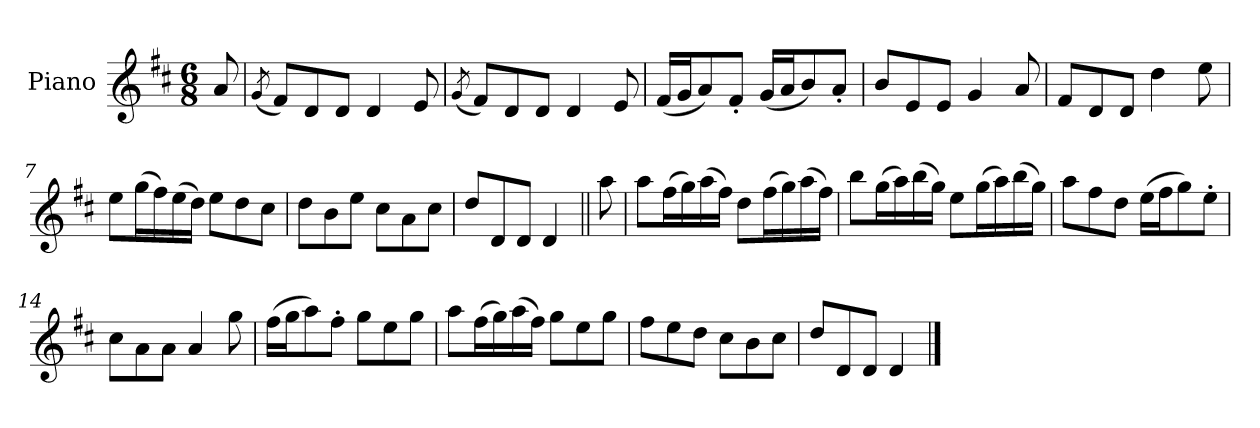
**kern
*part1
*staff1
*I"Piano
*I'Pno.
*clefG2
*k[f#c#]
*M6/8
=1
8a/
=2
(<8qg/
8f#/L)
8d/
8d/J
4d/
8e/
=3
(<8qg/
8f#/L)
8d/
8d/J
4d/
8e/
=4
(<16f#/LL
16g/J
8a/)
8f#'/J
(<16g/LL
16a/J
8b/)
8a'/J
=5
8b/L
8e/
8e/J
4g/
8a/
=6
8f#/L
8d/
8d/J
4dd\
8ee\
!!LO:LB:g=z
=7
8ee\L
(>16gg\L
16ff#\)
(>16ee\
16dd\JJ)
8ee\L
8dd\
8cc#\J
=8
8dd\L
8b\
8ee\J
8cc#\L
8a\
8cc#\J
=9
8dd/L
8d/
8d/J
4d/
=10||
8aa\
=11
8aa\L
(>16ff#\L
16gg\)
(>16aa\
16ff#\JJ)
8dd\L
(>16ff#\L
16gg\)
(>16aa\
16ff#\JJ)
=12
8bb\L
(>16gg\L
16aa\)
(>16bb\
16gg\JJ)
8ee\L
(>16gg\L
16aa\)
(>16bb\
16gg\JJ)
!!LO:LB:g=z
=13
8aa\L
8ff#\
8dd\J
(>16ee\LL
16ff#\J
8gg\)
8ee'\J
=14
8cc#\L
8a\
8a\J
4a/
8gg\
=15
(>16ff#\LL
16gg\J
8aa\)
8ff#'\J
8gg\L
8ee\
8gg\J
=16
8aa\L
(>16ff#\L
16gg\)
(>16aa\
16ff#\JJ)
8gg\L
8ee\
8gg\J
=17
8ff#\L
8ee\
8dd\J
8cc#\L
8b\
8cc#\J
=18
8dd/L
8d/
8d/J
4d/
==
*-
